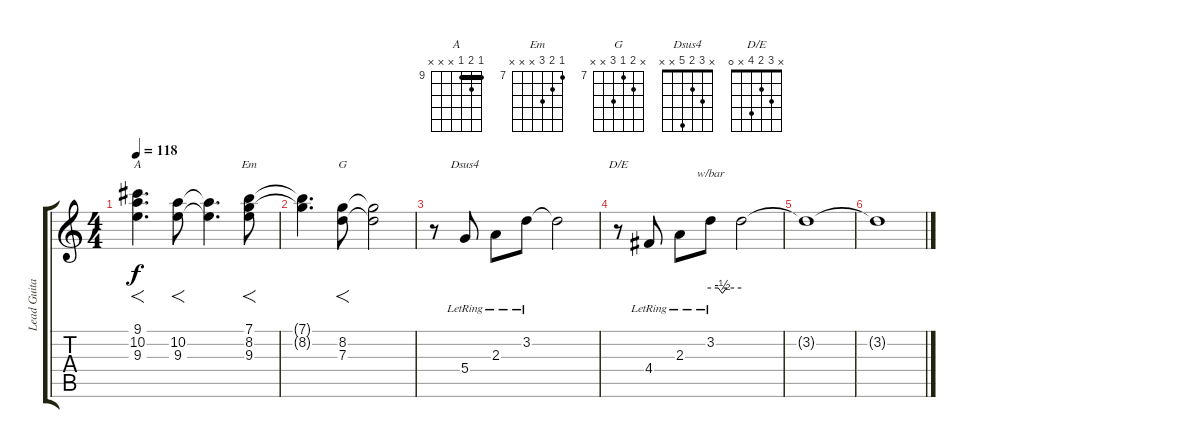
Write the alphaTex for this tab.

\track ("Lead Guitar" "Lead Guita") {instrument electricguitarclean}
\staff {score tabs}
\tuning (E4 B3 G3 D3 A2 E2) {hide}
\chord ("A" 9 10 9 x x x) {firstfret 9 barre 9}
\chord ("Em" 7 8 9 x x x) {firstfret 7}
\chord ("G" x 8 7 9 x x) {firstfret 7}
\chord ("Dsus4" x 3 2 5 x x)
\chord ("D/E" x 3 2 4 x 0)
\ts (4 4)
\tempo 118
\clef g2
\ks c
(9.1 10.2 9.3).4{f d ch "A" dy f} (10.2 9.3).8{f} (10.2{t} 9.3{t}).4{d} (7.1 8.2 9.3).8{f ch "Em"} |
(7.1{t} 8.2{t}).4{d} (8.2 7.3).8{f ch "G"} (8.2{t} 7.3{t}).2 |
r.8 5.4{lr}.8{ch "Dsus4"} 2.3{lr}.8 3.2{lr}.8 3.2{t}.2 |
r.8{ch "D/E"} 4.4{lr}.8 2.3{lr}.8 3.2{lr}.8{tbe (custom default 0 0 15 0 23 -2 31 0 60 0)} 3.2{t}.2 |
3.2{t}.1 |
3.2{t}.1
